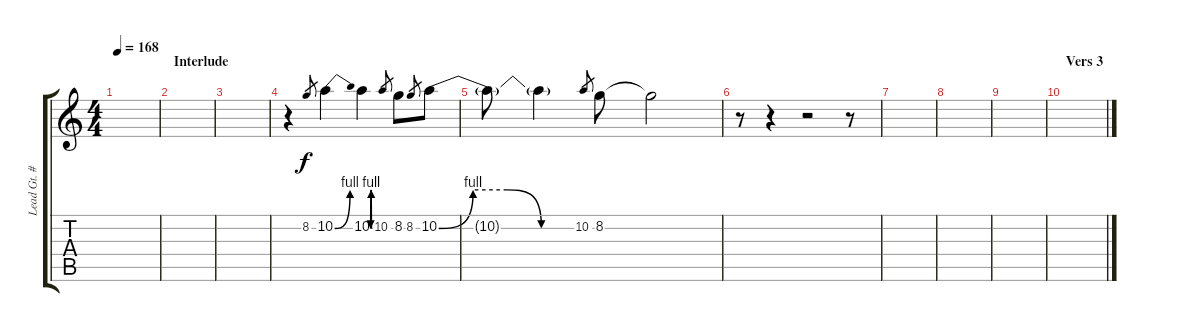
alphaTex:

\track ("Lead Gt. #1 -Les Paul (Greg steele)" "Lead Gt. #") {instrument overdrivenguitar}
\staff {score tabs}
\tuning (E4 B3 G3 D3 A2 E2) {hide}
\ts (4 4)
\tempo 168
\clef g2
\ks c
|
\section ("" "Interlude")
|
|
r.4{volume 16} 8.2.8{gr} 10.2{be (bend 0 0 60 4)}.4 10.2{be (custom 0 0 15 4 30 4 45 0 60 0)}.4 10.2.8{gr} 8.2.8 8.2.8{gr} 10.2{be (custom 0 0 15 4 30 4 45 0 60 0)}.8 |
10.2{t}.8 10.2{t}.4 10.2.8{gr} 8.2.8 8.2{t}.2 |
r.8 r.4 r.2 r.8 |
|
|
|
\section ("" "Vers 3")
